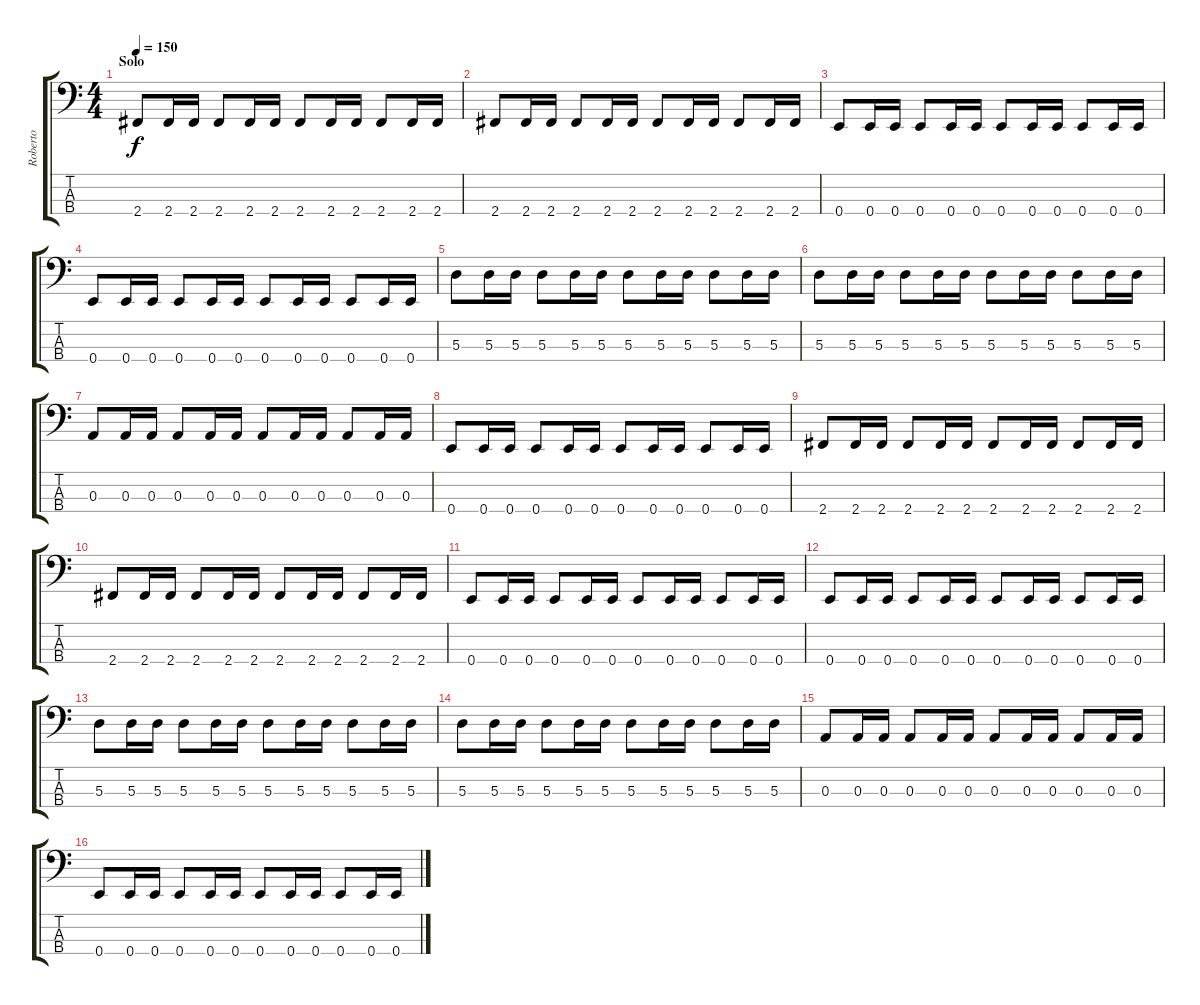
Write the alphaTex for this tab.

\track ("Roberto" "Roberto") {instrument electricbassfinger}
\staff {score tabs}
\tuning (G2 D2 A1 E1) {hide}
\ts (4 4)
\section ("" "Solo")
\tempo 150
\clef f4
\ks c
2.4.8{dy f} 2.4.16 2.4.16 2.4.8 2.4.16 2.4.16 2.4.8 2.4.16 2.4.16 2.4.8 2.4.16 2.4.16 |
2.4.8 2.4.16 2.4.16 2.4.8 2.4.16 2.4.16 2.4.8 2.4.16 2.4.16 2.4.8 2.4.16 2.4.16 |
0.4.8 0.4.16 0.4.16 0.4.8 0.4.16 0.4.16 0.4.8 0.4.16 0.4.16 0.4.8 0.4.16 0.4.16 |
0.4.8 0.4.16 0.4.16 0.4.8 0.4.16 0.4.16 0.4.8 0.4.16 0.4.16 0.4.8 0.4.16 0.4.16 |
5.3.8 5.3.16 5.3.16 5.3.8 5.3.16 5.3.16 5.3.8 5.3.16 5.3.16 5.3.8 5.3.16 5.3.16 |
5.3.8 5.3.16 5.3.16 5.3.8 5.3.16 5.3.16 5.3.8 5.3.16 5.3.16 5.3.8 5.3.16 5.3.16 |
0.3.8 0.3.16 0.3.16 0.3.8 0.3.16 0.3.16 0.3.8 0.3.16 0.3.16 0.3.8 0.3.16 0.3.16 |
0.4.8 0.4.16 0.4.16 0.4.8 0.4.16 0.4.16 0.4.8 0.4.16 0.4.16 0.4.8 0.4.16 0.4.16 |
2.4.8 2.4.16 2.4.16 2.4.8 2.4.16 2.4.16 2.4.8 2.4.16 2.4.16 2.4.8 2.4.16 2.4.16 |
2.4.8 2.4.16 2.4.16 2.4.8 2.4.16 2.4.16 2.4.8 2.4.16 2.4.16 2.4.8 2.4.16 2.4.16 |
0.4.8 0.4.16 0.4.16 0.4.8 0.4.16 0.4.16 0.4.8 0.4.16 0.4.16 0.4.8 0.4.16 0.4.16 |
0.4.8 0.4.16 0.4.16 0.4.8 0.4.16 0.4.16 0.4.8 0.4.16 0.4.16 0.4.8 0.4.16 0.4.16 |
5.3.8 5.3.16 5.3.16 5.3.8 5.3.16 5.3.16 5.3.8 5.3.16 5.3.16 5.3.8 5.3.16 5.3.16 |
5.3.8 5.3.16 5.3.16 5.3.8 5.3.16 5.3.16 5.3.8 5.3.16 5.3.16 5.3.8 5.3.16 5.3.16 |
0.3.8 0.3.16 0.3.16 0.3.8 0.3.16 0.3.16 0.3.8 0.3.16 0.3.16 0.3.8 0.3.16 0.3.16 |
0.4.8 0.4.16 0.4.16 0.4.8 0.4.16 0.4.16 0.4.8 0.4.16 0.4.16 0.4.8 0.4.16 0.4.16
